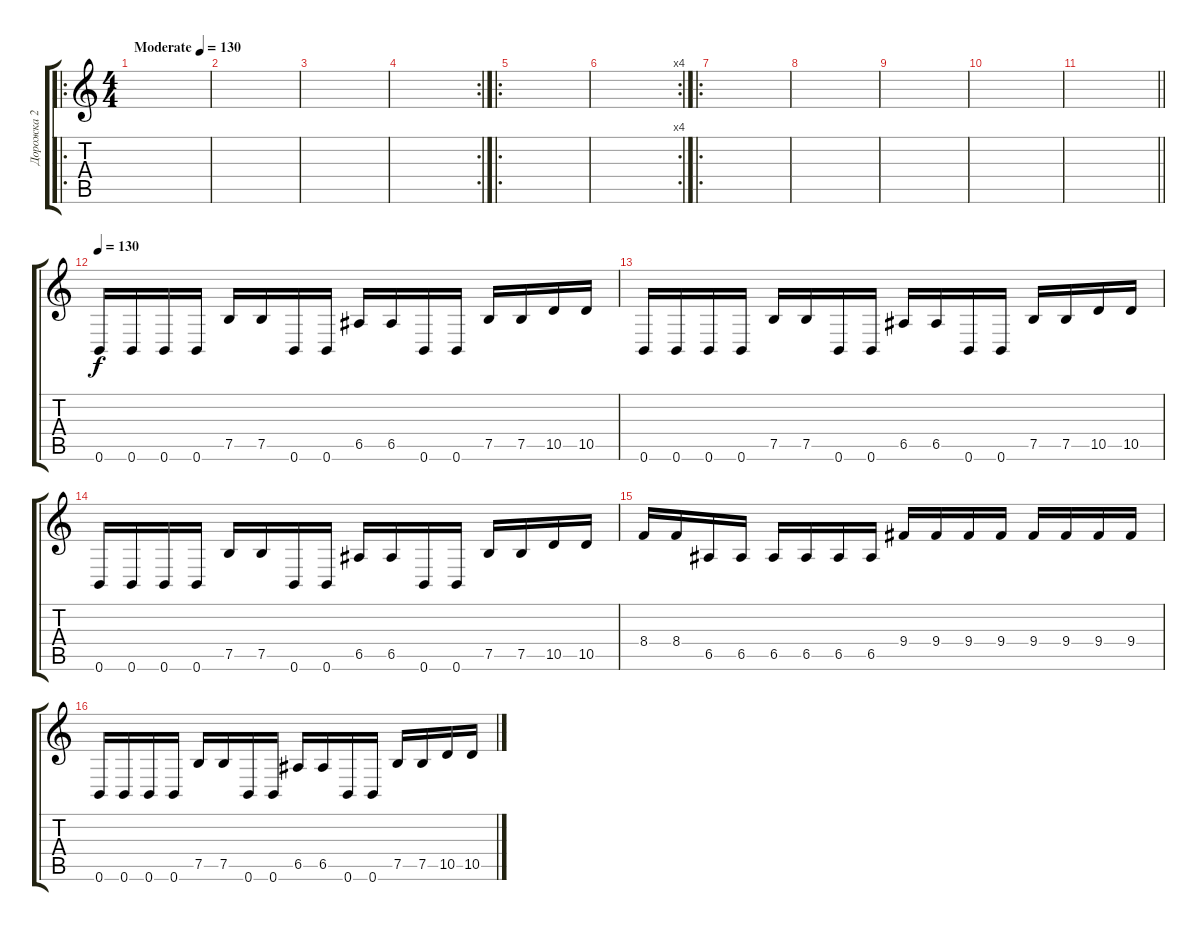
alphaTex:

\track ("Дорожка 2" "Дорожка 2") {instrument overdrivenguitar}
\staff {score tabs}
\tuning (B3 Gb3 D3 A2 E2 B1) {hide}
\ro
\ts (4 4)
\tempo (130 "Moderate")
\tempo 100
\tempo (130 "Moderate")
\clef g2
\ks c
|
|
|
\rc 2
|
\ro
|
\rc 4
|
\ro
|
|
|
|
\barLineRight lightlight
|
\tempo 130
0.6.16 0.6.16 0.6.16 0.6.16 7.5.16 7.5.16 0.6.16 0.6.16 6.5.16 6.5.16 0.6.16 0.6.16 7.5.16 7.5.16 10.5.16 10.5.16 |
0.6.16 0.6.16 0.6.16 0.6.16 7.5.16 7.5.16 0.6.16 0.6.16 6.5.16 6.5.16 0.6.16 0.6.16 7.5.16 7.5.16 10.5.16 10.5.16 |
0.6.16 0.6.16 0.6.16 0.6.16 7.5.16 7.5.16 0.6.16 0.6.16 6.5.16 6.5.16 0.6.16 0.6.16 7.5.16 7.5.16 10.5.16 10.5.16 |
8.4.16 8.4.16 6.5.16 6.5.16 6.5.16 6.5.16 6.5.16 6.5.16 9.4.16 9.4.16 9.4.16 9.4.16 9.4.16 9.4.16 9.4.16 9.4.16 |
0.6.16 0.6.16 0.6.16 0.6.16 7.5.16 7.5.16 0.6.16 0.6.16 6.5.16 6.5.16 0.6.16 0.6.16 7.5.16 7.5.16 10.5.16 10.5.16
